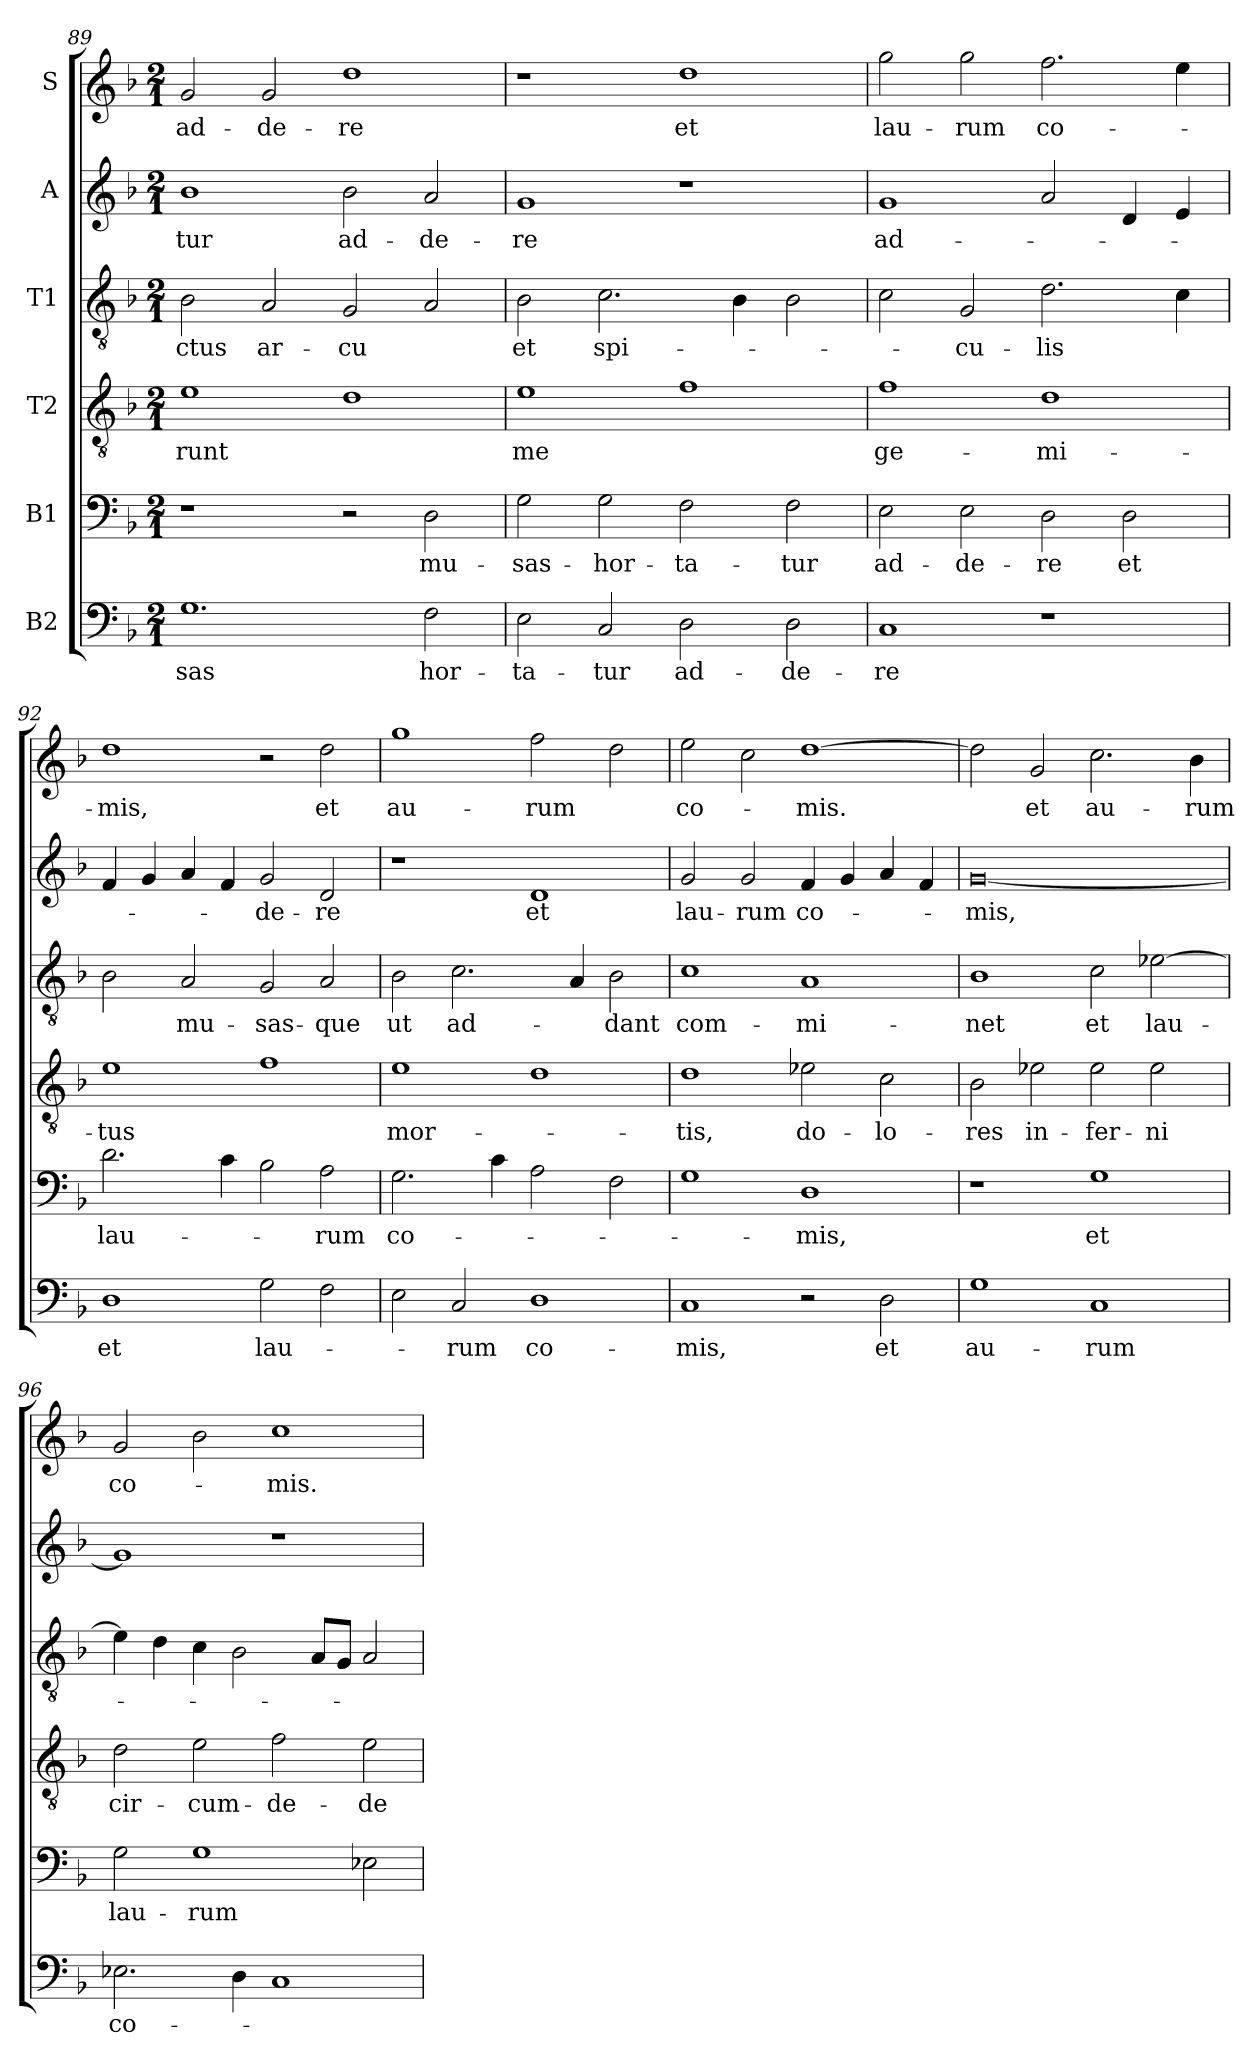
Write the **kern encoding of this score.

**kern	**text	**kern	**text	**kern	**text	**kern	**text	**kern	**text	**kern	**text
*part6	*part6	*part5	*part5	*part4	*part4	*part3	*part3	*part2	*part2	*part1	*part1
*staff6	*staff6	*staff5	*staff5	*staff4	*staff4	*staff3	*staff3	*staff2	*staff2	*staff1	*staff1
*I"B2	*	*I"B1	*	*I"T2	*	*I"T1	*	*I"A	*	*I"S	*
*clefF4	*	*clefF4	*	*clefGv2	*	*clefGv2	*	*clefG2	*	*clefG2	*
*k[b-]	*	*k[b-]	*	*k[b-]	*	*k[b-]	*	*k[b-]	*	*k[b-]	*
*F:	*	*F:	*	*F:	*	*F:	*	*F:	*	*F:	*
*M2/1	*	*M2/1	*	*M2/1	*	*M2/1	*	*M2/1	*	*M2/1	*
=89	=89	=89	=89	=89	=89	=89	=89	=89	=89	=89	=89
!	!LO:LY:b	!	!	!	!LO:LY:b	!	!LO:LY:b	!	!LO:LY:b	!	!LO:LY:b
1.G	-sas	1r	.	1e	-runt	2B-\	-ctus	1b-	-tur	2g/	ad-
!	!	!	!	!	!	!	!LO:LY:b	!	!	!	!LO:LY:b
.	.	.	.	.	.	2A/	ar-	.	.	2g/	-de-
!	!	!	!	!	!	!	!LO:LY:b	!	!LO:LY:b	!	!LO:LY:b
.	.	2r	.	1d	.	2G/	-cu	2b-\	ad-	1dd	-re
!	!LO:LY:b	!	!LO:LY:b	!	!	!	!	!	!LO:LY:b	!	!
2F\	hor-	2D\	mu-	.	.	2A/	.	2a/	-de-	.	.
=90	=90	=90	=90	=90	=90	=90	=90	=90	=90	=90	=90
!	!LO:LY:b	!	!LO:LY:b	!	!LO:LY:b	!	!LO:LY:b	!	!LO:LY:b	!	!
2E\	-ta-	2G\	-sas-	1e	me	2B-\	et	1g	-re	1r	.
!	!LO:LY:b	!	!LO:LY:b	!	!	!	!LO:LY:b	!	!	!	!
2C/	-tur	2G\	-hor-	.	.	2.c\	spi-	.	.	.	.
!	!LO:LY:b	!	!LO:LY:b	!	!	!	!	!	!	!	!LO:LY:b
2D\	ad-	2F\	-ta-	1f	.	.	.	1r	.	1dd	et
.	.	.	.	.	.	4B-\	.	.	.	.	.
!	!LO:LY:b	!	!LO:LY:b	!	!	!	!	!	!	!	!
2D\	-de-	2F\	-tur	.	.	2B-\	.	.	.	.	.
=91	=91	=91	=91	=91	=91	=91	=91	=91	=91	=91	=91
!	!LO:LY:b	!	!LO:LY:b	!	!LO:LY:b	!	!	!	!LO:LY:b	!	!LO:LY:b
1C	-re	2E\	ad-	1f	ge-	2c\	.	1g	ad-	2gg\	lau-
!	!	!	!LO:LY:b	!	!	!	!LO:LY:b	!	!	!	!LO:LY:b
.	.	2E\	-de-	.	.	2G/	-cu-	.	.	2gg\	-rum
!	!	!	!LO:LY:b	!	!LO:LY:b	!	!LO:LY:b	!	!	!	!LO:LY:b
1r	.	2D\	-re	1d	-mi-	2.d\	-lis	2a/	.	2.ff\	co-
!	!	!	!LO:LY:b	!	!	!	!	!	!	!	!
.	.	2D\	et	.	.	.	.	4d/	.	.	.
.	.	.	.	.	.	4c\	.	4e/	.	4ee\	.
!!LO:PB:g=z
=92	=92	=92	=92	=92	=92	=92	=92	=92	=92	=92	=92
!	!LO:LY:b	!	!LO:LY:b	!	!LO:LY:b	!	!	!	!	!	!LO:LY:b
1D	et	2.d\	lau-	1e	-tus	2B-\	.	4f/	.	1dd	-mis,
.	.	.	.	.	.	.	.	4g/	.	.	.
!	!	!	!	!	!	!	!LO:LY:b	!	!	!	!
.	.	.	.	.	.	2A/	mu-	4a/	.	.	.
.	.	4c\	.	.	.	.	.	4f/	.	.	.
!	!LO:LY:b	!	!	!	!	!	!LO:LY:b	!	!LO:LY:b	!	!
2G\	lau-	2B-\	.	1f	.	2G/	-sas-	2g/	-de-	2r	.
!	!	!	!LO:LY:b	!	!	!	!LO:LY:b	!	!LO:LY:b	!	!LO:LY:b
2F\	.	2A\	-rum	.	.	2A/	-que	2d/	-re	2dd\	et
=93	=93	=93	=93	=93	=93	=93	=93	=93	=93	=93	=93
!	!	!	!LO:LY:b	!	!LO:LY:b	!	!LO:LY:b	!	!	!	!LO:LY:b
2E\	.	2.G\	co-	1e	mor-	2B-\	ut	1r	.	1gg	au-
!	!LO:LY:b	!	!	!	!	!	!LO:LY:b	!	!	!	!
2C/	-rum	.	.	.	.	2.c\	ad-	.	.	.	.
.	.	4c\	.	.	.	.	.	.	.	.	.
!	!LO:LY:b	!	!	!	!	!	!	!	!LO:LY:b	!	!LO:LY:b
1D	co-	2A\	.	1d	.	.	.	1d	et	2ff\	-rum
.	.	.	.	.	.	4A/	.	.	.	.	.
!	!	!	!	!	!	!	!LO:LY:b	!	!	!	!
.	.	2F\	.	.	.	2B-\	-dant	.	.	2dd\	.
=94	=94	=94	=94	=94	=94	=94	=94	=94	=94	=94	=94
!	!LO:LY:b	!	!	!	!LO:LY:b	!	!LO:LY:b	!	!LO:LY:b	!	!LO:LY:b
1C	-mis,	1G	.	1d	-tis,	1c	com-	2g/	lau-	2ee\	co-
!	!	!	!	!	!	!	!	!	!LO:LY:b	!	!
.	.	.	.	.	.	.	.	2g/	-rum	2cc\	.
!	!	!	!LO:LY:b	!	!LO:LY:b	!	!LO:LY:b	!	!LO:LY:b	!	!LO:LY:b
2r	.	1D	-mis,	2e-X\	do-	1A	-mi-	4f/	co-	[1dd	-mis.
.	.	.	.	.	.	.	.	4g/	.	.	.
!	!LO:LY:b	!	!	!	!LO:LY:b	!	!	!	!	!	!
2D\	et	.	.	2c\	-lo-	.	.	4a/	.	.	.
.	.	.	.	.	.	.	.	4f/	.	.	.
=95	=95	=95	=95	=95	=95	=95	=95	=95	=95	=95	=95
!	!LO:LY:b	!	!	!	!LO:LY:b	!	!LO:LY:b	!	!LO:LY:b	!	!
1G	au-	1r	.	2B-\	-res	1B-	-net	[0g	-mis,	2dd\]	.
!	!	!	!	!	!LO:LY:b	!	!	!	!	!	!LO:LY:b
.	.	.	.	2e-X\	in-	.	.	.	.	2g/	et
!	!LO:LY:b	!	!LO:LY:b	!	!LO:LY:b	!	!LO:LY:b	!	!	!	!LO:LY:b
1C	-rum	1G	et	2e-\	-fer-	2c\	et	.	.	2.cc\	au-
!	!	!	!	!	!LO:LY:b	!	!LO:LY:b	!	!	!	!
.	.	.	.	2e-\	-ni	[2e-X\	lau-	.	.	.	.
!	!	!	!	!	!	!	!	!	!	!	!LO:LY:b
.	.	.	.	.	.	.	.	.	.	4b-\	-rum
=96	=96	=96	=96	=96	=96	=96	=96	=96	=96	=96	=96
!	!LO:LY:b	!	!LO:LY:b	!	!LO:LY:b	!	!	!	!	!	!LO:LY:b
2.E-X\	co-	2G\	lau-	2d\	cir-	4e-\]	.	1g]	.	2g/	co-
.	.	.	.	.	.	4d\	.	.	.	.	.
!	!	!	!LO:LY:b	!	!LO:LY:b	!	!	!	!	!	!
.	.	1G	-rum	2e\	-cum-	4c\	.	.	.	2b-\	.
4D\	.	.	.	.	.	2B-\	.	.	.	.	.
!	!	!	!	!	!LO:LY:b	!	!	!	!	!	!LO:LY:b
1C	.	.	.	2f\	-de-	.	.	1r	.	1cc	-mis.
.	.	.	.	.	.	8A/L	.	.	.	.	.
.	.	.	.	.	.	8G/J	.	.	.	.	.
!	!	!	!	!	!LO:LY:b	!	!	!	!	!	!
.	.	2E-X\	.	2e\	-de-	2A/	.	.	.	.	.
=	=	=	=	=	=	=	=	=	=	=	=
*-	*-	*-	*-	*-	*-	*-	*-	*-	*-	*-	*-
